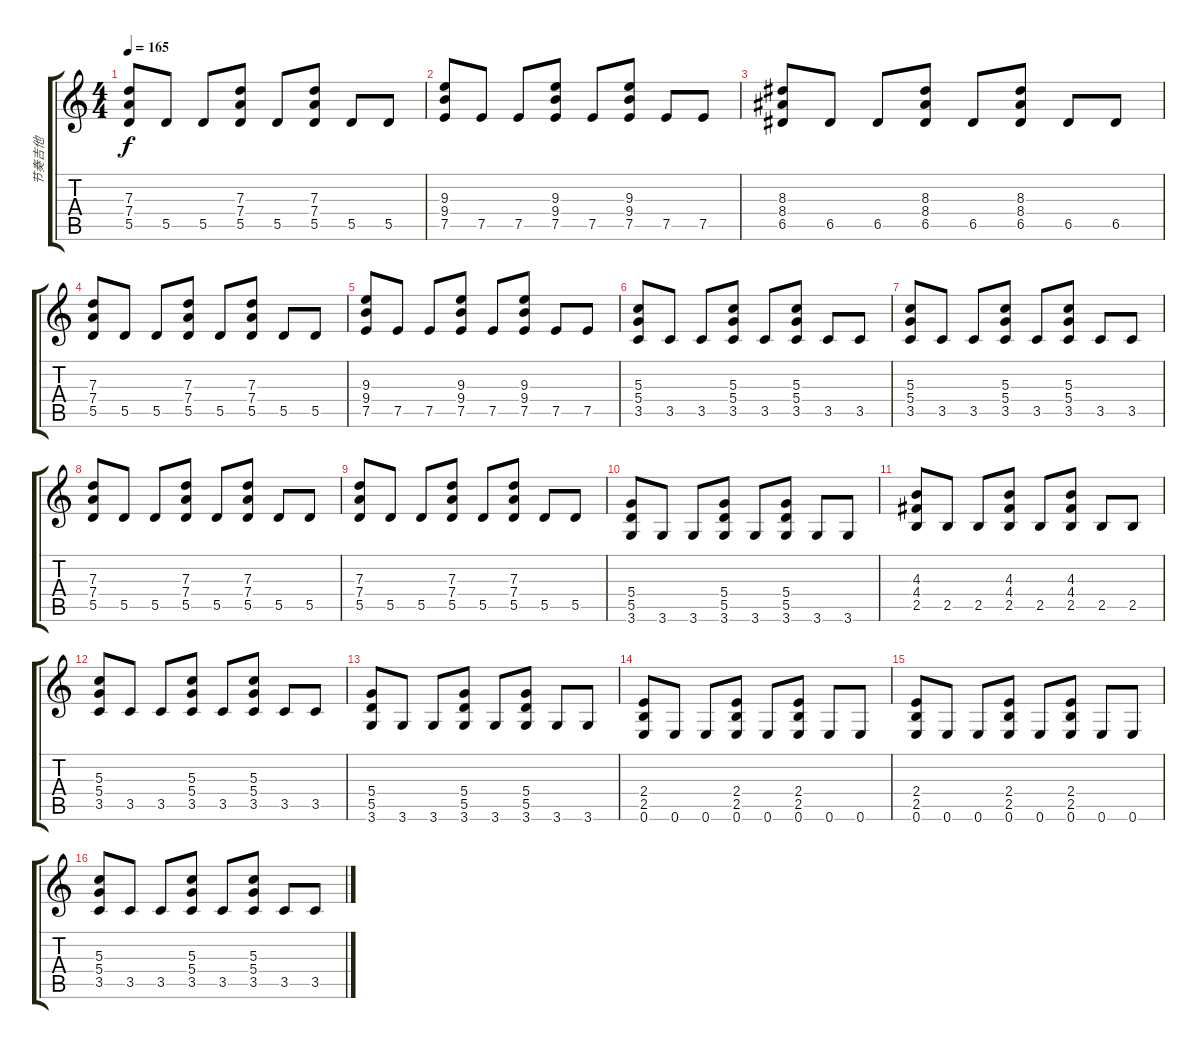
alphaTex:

\track ("节奏吉他" "节奏吉他") {instrument distortionguitar}
\staff {score tabs}
\tuning (E4 B3 G3 D3 A2 E2) {hide}
\ts (4 4)
\tempo 165
\clef g2
\ks c
(7.3 7.4 5.5).8{dy f} 5.5.8 5.5.8 (7.3 7.4 5.5).8 5.5.8 (7.3 7.4 5.5).8 5.5.8 5.5.8 |
(9.3 9.4 7.5).8 7.5.8 7.5.8 (9.3 9.4 7.5).8 7.5.8 (9.3 9.4 7.5).8 7.5.8 7.5.8 |
(8.3 8.4 6.5).8 6.5.8 6.5.8 (8.3 8.4 6.5).8 6.5.8 (8.3 8.4 6.5).8 6.5.8 6.5.8 |
(7.3 7.4 5.5).8 5.5.8 5.5.8 (7.3 7.4 5.5).8 5.5.8 (7.3 7.4 5.5).8 5.5.8 5.5.8 |
(9.3 9.4 7.5).8 7.5.8 7.5.8 (9.3 9.4 7.5).8 7.5.8 (9.3 9.4 7.5).8 7.5.8 7.5.8 |
(5.3 5.4 3.5).8 3.5.8 3.5.8 (5.3 5.4 3.5).8 3.5.8 (5.3 5.4 3.5).8 3.5.8 3.5.8 |
(5.3 5.4 3.5).8 3.5.8 3.5.8 (5.3 5.4 3.5).8 3.5.8 (5.3 5.4 3.5).8 3.5.8 3.5.8 |
(7.3 7.4 5.5).8 5.5.8 5.5.8 (7.3 7.4 5.5).8 5.5.8 (7.3 7.4 5.5).8 5.5.8 5.5.8 |
(7.3 7.4 5.5).8 5.5.8 5.5.8 (7.3 7.4 5.5).8 5.5.8 (7.3 7.4 5.5).8 5.5.8 5.5.8 |
(5.4 5.5 3.6).8 3.6.8 3.6.8 (5.4 5.5 3.6).8 3.6.8 (5.4 5.5 3.6).8 3.6.8 3.6.8 |
(4.3 4.4 2.5).8 2.5.8 2.5.8 (4.3 4.4 2.5).8 2.5.8 (4.3 4.4 2.5).8 2.5.8 2.5.8 |
(5.3 5.4 3.5).8 3.5.8 3.5.8 (5.3 5.4 3.5).8 3.5.8 (5.3 5.4 3.5).8 3.5.8 3.5.8 |
(5.4 5.5 3.6).8 3.6.8 3.6.8 (5.4 5.5 3.6).8 3.6.8 (5.4 5.5 3.6).8 3.6.8 3.6.8 |
(2.4 2.5 0.6).8 0.6.8 0.6.8 (2.4 2.5 0.6).8 0.6.8 (2.4 2.5 0.6).8 0.6.8 0.6.8 |
(2.4 2.5 0.6).8 0.6.8 0.6.8 (2.4 2.5 0.6).8 0.6.8 (2.4 2.5 0.6).8 0.6.8 0.6.8 |
(5.3 5.4 3.5).8 3.5.8 3.5.8 (5.3 5.4 3.5).8 3.5.8 (5.3 5.4 3.5).8 3.5.8 3.5.8
